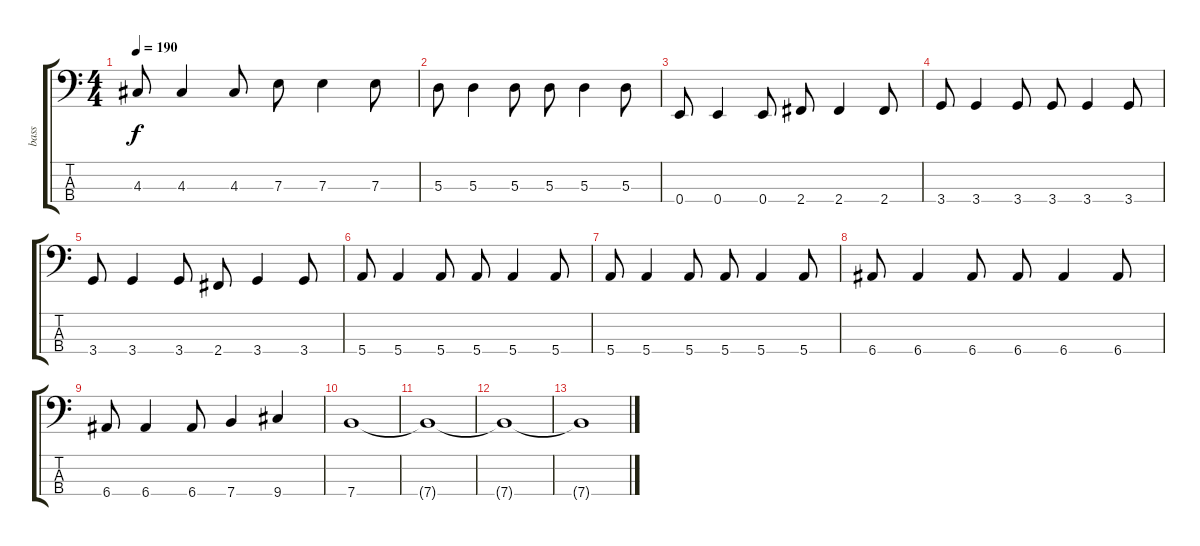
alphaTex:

\track ("bass" "bass") {instrument electricbassfinger}
\staff {score tabs}
\tuning (G2 D2 A1 E1) {hide}
\ts (4 4)
\tempo 190
\clef f4
\ks c
4.3.8{dy f} 4.3.4 4.3.8 7.3.8 7.3.4 7.3.8 |
5.3.8 5.3.4 5.3.8 5.3.8 5.3.4 5.3.8 |
0.4.8 0.4.4 0.4.8 2.4.8 2.4.4 2.4.8 |
3.4.8 3.4.4 3.4.8 3.4.8 3.4.4 3.4.8 |
3.4.8 3.4.4 3.4.8 2.4.8 3.4.4 3.4.8 |
5.4.8 5.4.4 5.4.8 5.4.8 5.4.4 5.4.8 |
5.4.8 5.4.4 5.4.8 5.4.8 5.4.4 5.4.8 |
6.4.8 6.4.4 6.4.8 6.4.8 6.4.4 6.4.8 |
6.4.8 6.4.4 6.4.8 7.4.4 9.4.4 |
7.4.1{volume 0} |
7.4{t}.1 |
7.4{t}.1 |
7.4{t}.1
